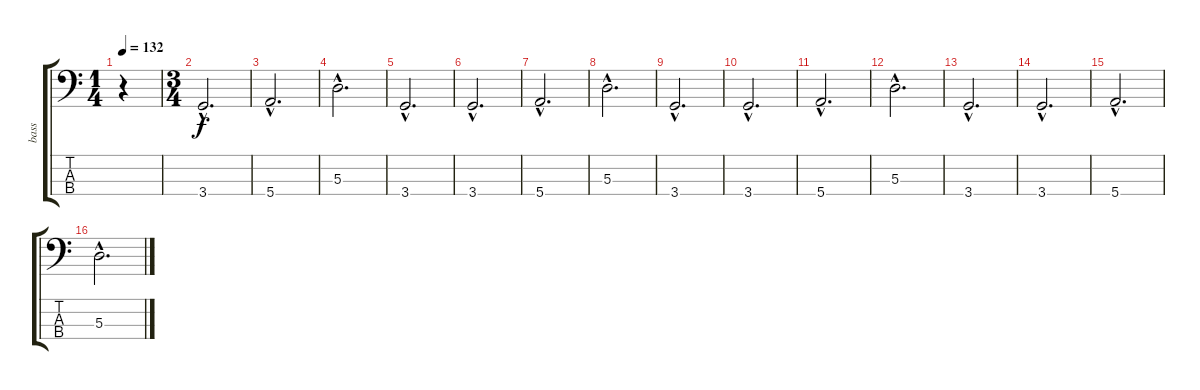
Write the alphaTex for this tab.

\track ("bass" "bass") {instrument electricbassfinger}
\staff {score tabs}
\tuning (G2 D2 A1 E1) {hide}
\ts (1 4)
\tempo 132
\clef f4
\ks c
r.4{dy f instrument electricbassfinger} |
\ts (3 4)
3.4{hac}.2{d} |
5.4{hac}.2{d} |
5.3{hac}.2{d} |
3.4{hac}.2{d} |
3.4{hac}.2{d} |
5.4{hac}.2{d} |
5.3{hac}.2{d} |
3.4{hac}.2{d} |
3.4{hac}.2{d} |
5.4{hac}.2{d} |
5.3{hac}.2{d} |
3.4{hac}.2{d} |
3.4{hac}.2{d} |
5.4{hac}.2{d} |
5.3{hac}.2{d}
